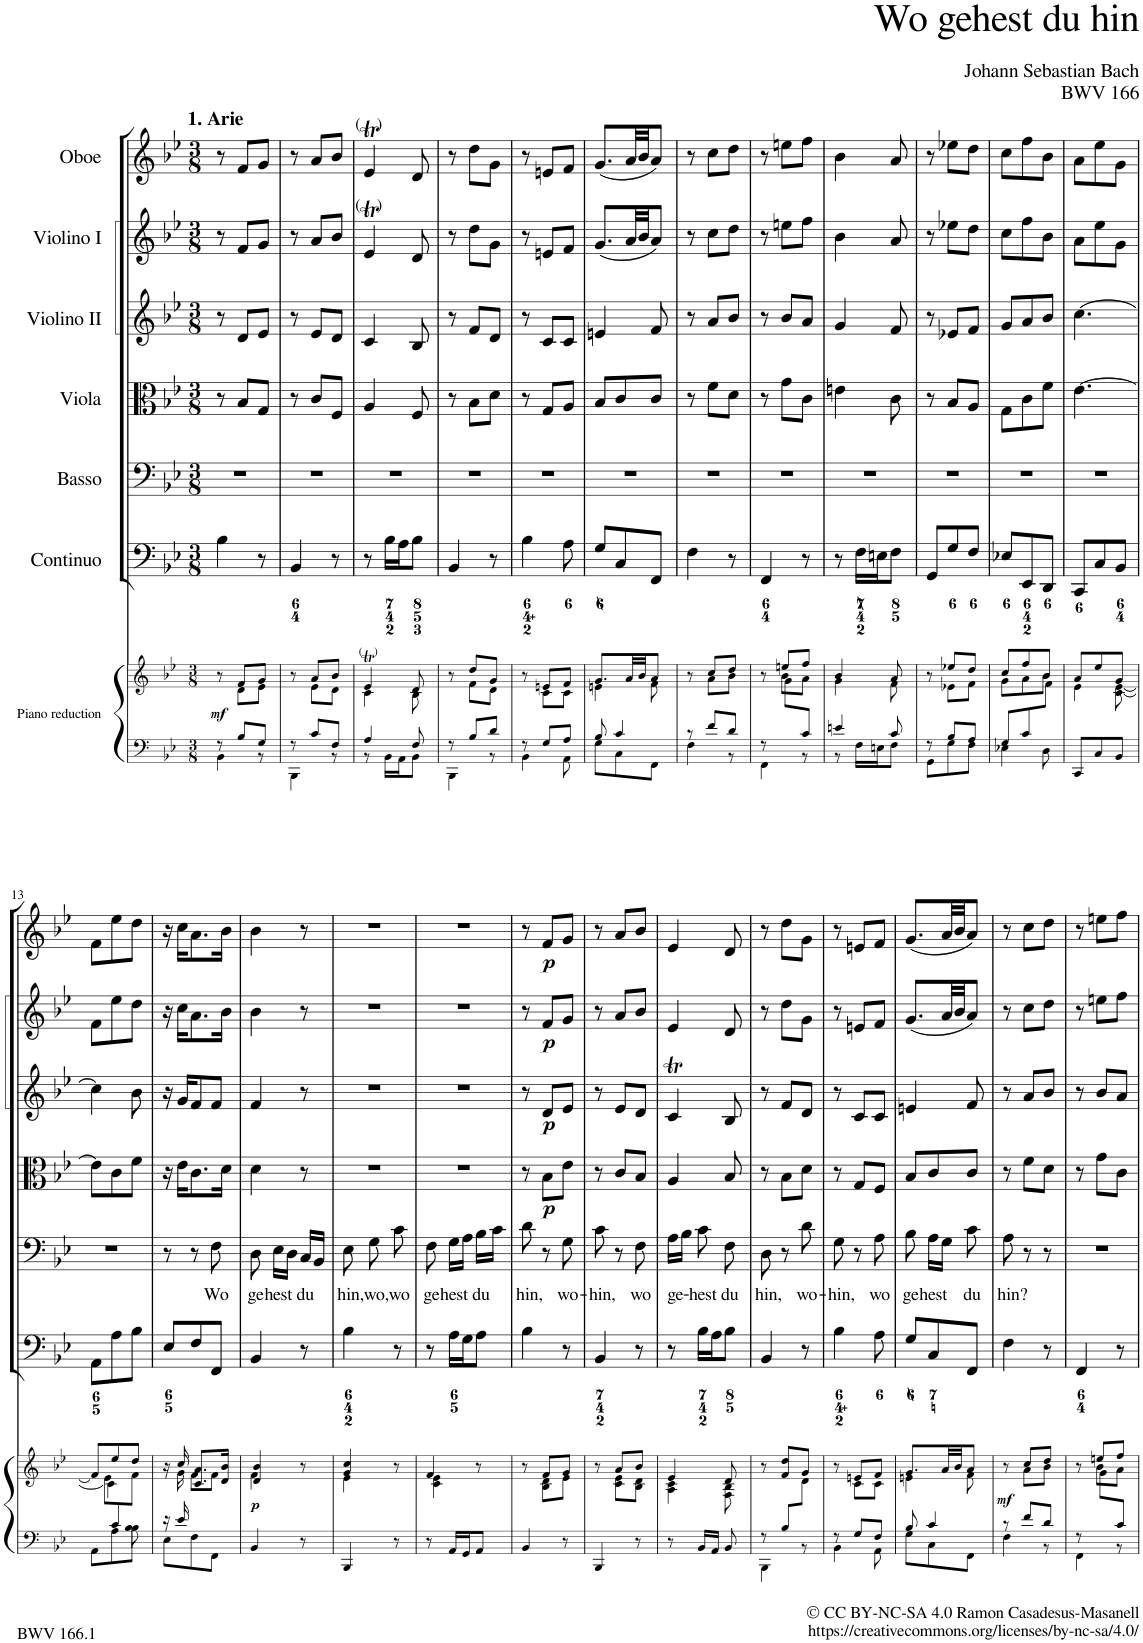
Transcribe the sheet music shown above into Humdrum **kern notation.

**kern	**kern	**dynam	**kern	**kern	**text	**kern	**dynam	**kern	**dynam	**kern	**dynam	**kern	**dynam
*part7	*part7	*part7	*part6	*part5	*part5	*part4	*part4	*part3	*part3	*part2	*part2	*part1	*part1
*staff8	*staff7	*staff7/8	*staff6	*staff5	*staff5	*staff4	*staff4	*staff3	*staff3	*staff2	*staff2	*staff1	*staff1
*I"Piano reduction	*	*	*I"Continuo	*I"Basso	*	*I"Viola	*	*I"Violino II	*	*I"Violino I	*	*I"Oboe	*
*I'Pno	*	*	*	*	*	*	*	*	*	*	*	*I'Ob	*
*stria5	*stria5	*	*	*	*	*	*	*	*	*	*	*	*
*clefF4	*clefG2	*	*clefF4	*clefF4	*	*clefC3	*	*clefG2	*	*clefG2	*	*clefG2	*
*k[b-e-]	*k[b-e-]	*	*k[b-e-]	*k[b-e-]	*	*k[b-e-]	*	*k[b-e-]	*	*k[b-e-]	*	*k[b-e-]	*
*M3/8	*M3/8	*	*M3/8	*M3/8	*	*M3/8	*	*M3/8	*	*M3/8	*	*M3/8	*
=1	=1	=1	=1	=1	=1	=1	=1	=1	=1	=1	=1	=1	=1
*^	*^	*	*	*	*	*	*	*	*	*	*	*	*
!	!	!	!	!	!	!	!	!	!	!	!	!	!	!LO:TX:a:B:t=1. Arie	!
!	!	!	!	!LO:DY:b	!	!	!	!	!	!	!	!	!	!	!
8r	4BB-\	8r	8ryy	mf	4B-\	4.r	.	8r	.	8r	.	8r	.	8r	.
8B-/L	.	8f/L	8d\L	.	.	.	.	8B-/L	.	8d/L	.	8f/L	.	8f/L	.
8G/J	8r	8g/J	8e-\J	.	8r	.	.	8G/J	.	8e-/J	.	8g/J	.	8g/J	.
=2	=2	=2	=2	=2	=2	=2	=2	=2	=2	=2	=2	=2	=2	=2	=2
8r	4BBB-\	8r	8ryy	.	4BB-/	4.r	.	8r	.	8r	.	8r	.	8r	.
8c/L	.	8a/L	8e-\L	.	.	.	.	8c/L	.	8e-/L	.	8a/L	.	8a/L	.
8F/J	8r	8b-/J	8d\J	.	8r	.	.	8F/J	.	8d/J	.	8b-/J	.	8b-/J	.
=3	=3	=3	=3	=3	=3	=3	=3	=3	=3	=3	=3	=3	=3	=3	=3
!	!	!	!	!	!	!	!	!	!	!	!	!	!	!LO:TX:a:t=(    )	!
!	!	!	!	!	!	!	!	!	!	!	!	!LO:TX:a:t=(    )	!	!	!
!	!	!LO:TX:a:t=(    )	!	!	!	!	!	!	!	!	!	!	!	!	!
4A/	8r	4e-T/	4c\	.	8r	4.r	.	4A/	.	4c/	.	4e-T/	.	4e-T/	.
.	16BB-\LL	.	.	.	16B-\LL	.	.	.	.	.	.	.	.	.	.
.	16AA\J	.	.	.	16A\J	.	.	.	.	.	.	.	.	.	.
8F/	8BB-\J	8d/	8B-\	.	8B-\J	.	.	8F/	.	8B-/	.	8d/	.	8d/	.
=4	=4	=4	=4	=4	=4	=4	=4	=4	=4	=4	=4	=4	=4	=4	=4
8r	4BBB-\	8r	8ryy	.	4BB-/	4.r	.	8r	.	8r	.	8r	.	8r	.
8B-/L	.	8dd/L	8f\L	.	.	.	.	8B-\L	.	8f/L	.	8dd\L	.	8dd\L	.
8d/J	8r	8g/J	8d\J	.	8r	.	.	8d\J	.	8d/J	.	8g\J	.	8g\J	.
=5	=5	=5	=5	=5	=5	=5	=5	=5	=5	=5	=5	=5	=5	=5	=5
8r	4BB-\	8r	8ryy	.	4B-\	4.r	.	8r	.	8r	.	8r	.	8r	.
8G/L	.	8en/L	8c\L	.	.	.	.	8G/L	.	8c/L	.	8en/L	.	8en/L	.
8A/J	8AA\	8f/J	8c\J	.	8A\	.	.	8A/J	.	8c/J	.	8f/J	.	8f/J	.
=6	=6	=6	=6	=6	=6	=6	=6	=6	=6	=6	=6	=6	=6	=6	=6
8B-/	8G\L	8.g/L	4en\	.	8G/L	4.r	.	8B-/L	.	4en/	.	(8.g/L	.	(8.g/L	.
4c/	8C\	.	.	.	8C/	.	.	8c/	.	.	.	.	.	.	.
.	.	32a/LL	.	.	.	.	.	.	.	.	.	32a/LL	.	32a/LL	.
.	.	32b-/JJ	.	.	.	.	.	.	.	.	.	32b-/JJ	.	32b-/JJ	.
.	8FF\J	8a/J	8f\	.	8FF/J	.	.	8c/J	.	8f/	.	8a/J)	.	8a/J)	.
=7	=7	=7	=7	=7	=7	=7	=7	=7	=7	=7	=7	=7	=7	=7	=7
8r	4F\	8r	8ryy	.	4F\	4.r	.	8r	.	8r	.	8r	.	8r	.
8f/L	.	8cc/L	8a\L	.	.	.	.	8f\L	.	8a/L	.	8cc\L	.	8cc\L	.
8d/J	8r	8dd/J	8b-\J	.	8r	.	.	8d\J	.	8b-/J	.	8dd\J	.	8dd\J	.
=8	=8	=8	=8	=8	=8	=8	=8	=8	=8	=8	=8	=8	=8	=8	=8
*	*	*	*^	*	*	*	*	*	*	*	*	*	*	*	*
8r	4FF\	8r	8ryy	8ryy	.	4FF/	4.r	.	8r	.	8r	.	8r	.	8r	.
8ryy	.	8een/L	8b-\L	8g\L	.	.	.	.	8g\L	.	8b-/L	.	8een\L	.	8een\L	.
8c/J	8r	8ff/J	8a\J	8ryy	.	8r	.	.	8c\J	.	8a/J	.	8ff\J	.	8ff\J	.
*	*	*	*v	*v	*	*	*	*	*	*	*	*	*	*	*	*
=9	=9	=9	=9	=9	=9	=9	=9	=9	=9	=9	=9	=9	=9	=9	=9
4en/	8r	4b-/	4g\	.	8r	4.r	.	4en\	.	4g/	.	4b-\	.	4b-\	.
.	16F\LL	.	.	.	16F\LL	.	.	.	.	.	.	.	.	.	.
.	16En\J	.	.	.	16En\J	.	.	.	.	.	.	.	.	.	.
8c/	8F\J	8a/	8f\	.	8F\J	.	.	8c\	.	8f/	.	8a/	.	8a/	.
=10	=10	=10	=10	=10	=10	=10	=10	=10	=10	=10	=10	=10	=10	=10	=10
8r	8GG\L	8r	8ryy	.	8GG/L	4.r	.	8r	.	8r	.	8r	.	8r	.
8B-/L	8G\	8ee-X/L	8e-X\L	.	8G/	.	.	8B-/L	.	8e-X/L	.	8ee-X\L	.	8ee-X\L	.
8A/J	8F\J	8dd/J	8f\J	.	8F/J	.	.	8A/J	.	8f/J	.	8dd\J	.	8dd\J	.
=11	=11	=11	=11	=11	=11	=11	=11	=11	=11	=11	=11	=11	=11	=11	=11
*	*	*	*^	*	*	*	*	*	*	*	*	*	*	*	*
8G/L	4E-X\	8cc/L	8g\L	4ryy	.	8E-X/L	4.r	.	8G\L	.	8g/L	.	8cc\L	.	8cc\L	.
8c/	.	8ff/	8a\	.	.	8EE-/	.	.	8c\	.	8a/	.	8ff\	.	8ff\	.
8ryy	8D\	8b-/J	8b-\J	8f\J	.	8DD/J	.	.	8f\J	.	8b-/J	.	8b-\J	.	8b-\J	.
*v	*v	*	*	*	*	*	*	*	*	*	*	*	*	*	*	*
*	*	*v	*v	*	*	*	*	*	*	*	*	*	*	*	*
=12	=12	=12	=12	=12	=12	=12	=12	=12	=12	=12	=12	=12	=12	=12
8CC/L	8a/L	4e-\	.	8CC/L	4.r	.	[4.e-\	.	[4.cc\	.	8a\L	.	8a\L	.
8C/	8ee-/	.	.	8C/	.	.	.	.	.	.	8ee-\	.	8ee-\	.
8BB-/J	8g/J	[8c\ [8e-\	.	8BB-/J	.	.	.	.	.	.	8g\J	.	8g\J	.
!!LO:LB:g=z
=13	=13	=13	=13	=13	=13	=13	=13	=13	=13	=13	=13	=13	=13	=13
*^	*	*^	*	*	*	*	*	*	*	*	*	*	*	*
*	*^	*	*	*	*	*	*	*	*	*	*	*	*	*	*	*
4ryy	8ryy	8AA\L	8f/L	4c\]	8e-\L]	.	8AA\L	4.r	.	8e-\L]	.	4cc\]	.	8f\L	.	8f\L	.
.	8c/	8A\	8ee-/	.	8ryy	.	8A\	.	.	8c\	.	.	.	8ee-\	.	8ee-\	.
8B-\	8ryy	8B-\J	8dd/J	8ryy	8f\J	.	8B-\J	.	.	8f\J	.	8b-\	.	8dd\J	.	8dd\J	.
*	*v	*v	*	*	*	*	*	*	*	*	*	*	*	*	*	*	*
*	*	*	*v	*v	*	*	*	*	*	*	*	*	*	*	*	*
=14	=14	=14	=14	=14	=14	=14	=14	=14	=14	=14	=14	=14	=14	=14	=14
16r	8E-\L	16r	16ryy	.	8E-/L	8r	.	16r	.	16r	.	16r	.	16r	.
16e-/	.	16cc/	16g\	.	.	.	.	16e-\KL	.	16g/KL	.	16cc\KL	.	16cc\KL	.
4ryy	8F\	8.c/ 8.a/L	8f\L	.	8F/	8r	.	8.c\	.	8f/	.	8.a\	.	8.a\	.
!	!	!	!	!	!	!	!LO:LY:b	!	!	!	!	!	!	!	!
.	8FF\J	.	8f\J	.	8FF/J	8F\	Wo	.	.	8f/J	.	.	.	.	.
.	.	16d/ 16b-/Jk	.	.	.	.	.	16d\Jk	.	.	.	16b-\Jk	.	16b-\Jk	.
*v	*v	*	*	*	*	*	*	*	*	*	*	*	*	*	*
=15	=15	=15	=15	=15	=15	=15	=15	=15	=15	=15	=15	=15	=15	=15
!	!	!	!LO:DY:b	!	!	!LO:LY:b	!	!	!	!	!	!	!	!
4BB-/	4d/ 4b-/	4f\	p	4BB-/	8D\	ge-	4d\	.	4f/	.	4b-\	.	4b-\	.
!	!	!	!	!	!	!LO:LY:b	!	!	!	!	!	!	!	!
.	.	.	.	.	16E-\LL	-hest	.	.	.	.	.	.	.	.
.	.	.	.	.	16D\JJ	.	.	.	.	.	.	.	.	.
!	!	!	!	!	!	!LO:LY:b	!	!	!	!	!	!	!	!
8r	8r	8ryy	.	8r	16C/LL	du	8r	.	8r	.	8r	.	8r	.
.	.	.	.	.	16BB-/JJ	.	.	.	.	.	.	.	.	.
=16	=16	=16	=16	=16	=16	=16	=16	=16	=16	=16	=16	=16	=16	=16
!	!	!	!	!	!	!LO:LY:b	!	!	!	!	!	!	!	!
4BBB-/	4g/ 4cc/	4e-\	.	4B-\	8E-\	hin,	4.r	.	4.r	.	4.r	.	4.r	.
!	!	!	!	!	!	!LO:LY:b	!	!	!	!	!	!	!	!
.	.	.	.	.	8G\	wo,	.	.	.	.	.	.	.	.
!	!	!	!	!	!	!LO:LY:b	!	!	!	!	!	!	!	!
8r	8r	8ryy	.	8r	8c\	wo	.	.	.	.	.	.	.	.
=17	=17	=17	=17	=17	=17	=17	=17	=17	=17	=17	=17	=17	=17	=17
!	!	!	!	!	!	!LO:LY:b	!	!	!	!	!	!	!	!
8r	4f/	4c\ 4e-\	.	8r	8F\	ge-	4.r	.	4.r	.	4.r	.	4.r	.
!	!	!	!	!	!	!LO:LY:b	!	!	!	!	!	!	!	!
16AA/LL	.	.	.	16A\LL	16G\LL	-hest	.	.	.	.	.	.	.	.
16GG/J	.	.	.	16G\J	16A\JJ	.	.	.	.	.	.	.	.	.
!	!	!	!	!	!	!LO:LY:b	!	!	!	!	!	!	!	!
8AA/J	8r	8ryy	.	8A\J	16B-\LL	du	.	.	.	.	.	.	.	.
.	.	.	.	.	16c\JJ	.	.	.	.	.	.	.	.	.
=18	=18	=18	=18	=18	=18	=18	=18	=18	=18	=18	=18	=18	=18	=18
!	!	!	!	!	!	!LO:LY:b	!	!	!	!	!	!	!	!
4BB-/	8r	8ryy	.	4B-\	8d\	hin,	8r	.	8r	.	8r	.	8r	.
!	!	!	!	!	!	!	!	!LO:DY:b	!	!LO:DY:b	!	!LO:DY:b	!	!LO:DY:b
.	8f/L	8B-\ 8d\L	.	.	8r	.	8B-\L	p	8d/L	p	8f/L	p	8f/L	p
!	!	!	!	!	!	!LO:LY:b	!	!	!	!	!	!	!	!
8r	8g/J	8e-\J	.	8r	8G\	wo-	8e-\J	.	8e-/J	.	8g/J	.	8g/J	.
=19	=19	=19	=19	=19	=19	=19	=19	=19	=19	=19	=19	=19	=19	=19
!	!	!	!	!	!	!LO:LY:b	!	!	!	!	!	!	!	!
4BBB-/	8r	8ryy	.	4BB-/	8c\	-hin,	8r	.	8r	.	8r	.	8r	.
.	8a/L	8c\ 8e-\L	.	.	8r	.	8c/L	.	8e-/L	.	8a/L	.	8a/L	.
!	!	!	!	!	!	!LO:LY:b	!	!	!	!	!	!	!	!
8r	8b-/J	8B-\ 8d\J	.	8r	8F\	wo	8B-/J	.	8d/J	.	8b-/J	.	8b-/J	.
=20	=20	=20	=20	=20	=20	=20	=20	=20	=20	=20	=20	=20	=20	=20
!	!	!	!	!	!	!LO:LY:b	!	!	!	!	!	!	!	!
8r	4e-/	4A\ 4c\	.	8r	16A\LL	ge-	4A/	.	4cT/	.	4e-/	.	4e-/	.
.	.	.	.	.	16B-\JJ	.	.	.	.	.	.	.	.	.
!	!	!	!	!	!	!LO:LY:b	!	!	!	!	!	!	!	!
16BB-/LL	.	.	.	16B-\LL	8c\	-hest	.	.	.	.	.	.	.	.
16AA/JJ	.	.	.	16A\J	.	.	.	.	.	.	.	.	.	.
!	!	!	!	!	!	!LO:LY:b	!	!	!	!	!	!	!	!
8BB-/	8d/	8F\ 8B-\	.	8B-\J	8F\	du	8B-/	.	8B-/	.	8d/	.	8d/	.
=21	=21	=21	=21	=21	=21	=21	=21	=21	=21	=21	=21	=21	=21	=21
*^	*	*	*	*	*	*	*	*	*	*	*	*	*	*
!	!	!	!	!	!	!	!LO:LY:b	!	!	!	!	!	!	!	!
8r	4BBB-\	8r	4ryy	.	4BB-/	8D\	hin,	8r	.	8r	.	8r	.	8r	.
8B-/L	.	8f/ 8dd/L	.	.	.	8r	.	8B-\L	.	8f/L	.	8dd\L	.	8dd\L	.
!	!	!	!	!	!	!	!LO:LY:b	!	!	!	!	!	!	!	!
8ryy	8r	8g/J	8d\J	.	8r	8d\	wo-	8d\J	.	8d/J	.	8g\J	.	8g\J	.
=22	=22	=22	=22	=22	=22	=22	=22	=22	=22	=22	=22	=22	=22	=22	=22
!	!	!	!	!	!	!	!LO:LY:b	!	!	!	!	!	!	!	!
8r	4BB-\	8r	8ryy	.	4B-\	8G\	-hin,	8r	.	8r	.	8r	.	8r	.
8G/L	.	8en/L	8c\L	.	.	8r	.	8G/L	.	8c/L	.	8en/L	.	8en/L	.
!	!	!	!	!	!	!	!LO:LY:b	!	!	!	!	!	!	!	!
8F/J	8AA\	8f/J	8c\J	.	8A\	8A\	wo	8F/J	.	8c/J	.	8f/J	.	8f/J	.
=23	=23	=23	=23	=23	=23	=23	=23	=23	=23	=23	=23	=23	=23	=23	=23
!	!	!	!	!	!	!	!LO:LY:b	!	!	!	!	!	!	!	!
8B-/	8G\L	8.g/L	4en\	.	8G/L	8B-\	ge-	8B-/L	.	4en/	.	(8.g/L	.	(8.g/L	.
!	!	!	!	!	!	!	!LO:LY:b	!	!	!	!	!	!	!	!
4c/	8C\	.	.	.	8C/	16A\LL	-hest	8c/	.	.	.	.	.	.	.
.	.	32a/LL	.	.	.	16G\JJ	.	.	.	.	.	32a/LL	.	32a/LL	.
.	.	32b-/JJ	.	.	.	.	.	.	.	.	.	32b-/JJ	.	32b-/JJ	.
!	!	!	!	!	!	!	!LO:LY:b	!	!	!	!	!	!	!	!
.	8FF\J	8a/J	8f\	.	8FF/J	8c\	du	8c/J	.	8f/	.	8a/J)	.	8a/J)	.
=24	=24	=24	=24	=24	=24	=24	=24	=24	=24	=24	=24	=24	=24	=24	=24
!	!	!	!	!LO:DY:b	!	!	!LO:LY:b	!	!	!	!	!	!	!	!
8r	4F\	8r	8ryy	mf	4F\	8A\	hin?	8r	.	8r	.	8r	.	8r	.
8f/L	.	8cc/L	8a\L	.	.	8r	.	8f\L	.	8a/L	.	8cc\L	.	8cc\L	.
8d/J	8r	8dd/J	8b-\J	.	8r	8r	.	8d\J	.	8b-/J	.	8dd\J	.	8dd\J	.
=25	=25	=25	=25	=25	=25	=25	=25	=25	=25	=25	=25	=25	=25	=25	=25
*	*	*	*^	*	*	*	*	*	*	*	*	*	*	*	*
8r	4FF\	8r	8ryy	8ryy	.	4FF/	4.r	.	8r	.	8r	.	8r	.	8r	.
8ryy	.	8een/L	8b-\L	8g\L	.	.	.	.	8g\L	.	8b-/L	.	8een\L	.	8een\L	.
8c/J	8r	8ff/J	8a\J	8ryy	.	8r	.	.	8c\J	.	8a/J	.	8ff\J	.	8ff\J	.
*v	*v	*	*	*	*	*	*	*	*	*	*	*	*	*	*	*
*	*v	*v	*v	*	*	*	*	*	*	*	*	*	*	*	*
=	=	=	=	=	=	=	=	=	=	=	=	=	=
*-	*-	*-	*-	*-	*-	*-	*-	*-	*-	*-	*-	*-	*-
